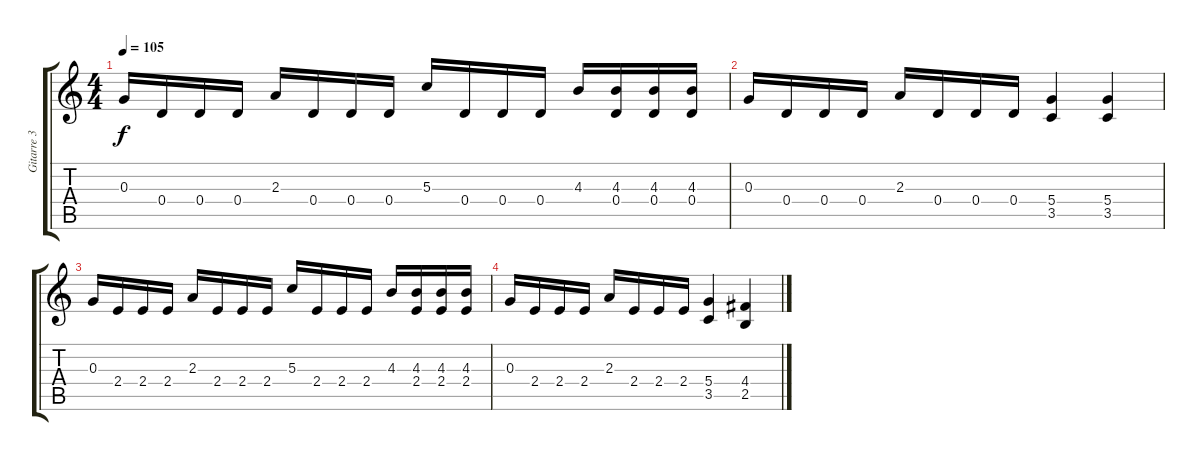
\track ("Gitarre 3" "Gitarre 3") {instrument overdrivenguitar}
\staff {score tabs}
\tuning (E4 B3 G3 D3 A2 E2) {hide}
\ts (4 4)
\tempo 105
\clef g2
\ks c
0.3.16{dy f} 0.4.16 0.4.16 0.4.16 2.3.16 0.4.16 0.4.16 0.4.16 5.3.16 0.4.16 0.4.16 0.4.16 4.3.16 (4.3 0.4).16 (4.3 0.4).16 (4.3 0.4).16 |
0.3.16 0.4.16 0.4.16 0.4.16 2.3.16 0.4.16 0.4.16 0.4.16 (5.4 3.5).4 (5.4 3.5).4 |
0.3.16 2.4.16 2.4.16 2.4.16 2.3.16 2.4.16 2.4.16 2.4.16 5.3.16 2.4.16 2.4.16 2.4.16 4.3.16 (4.3 2.4).16 (4.3 2.4).16 (4.3 2.4).16 |
0.3.16 2.4.16 2.4.16 2.4.16 2.3.16 2.4.16 2.4.16 2.4.16 (5.4 3.5).4 (4.4 2.5).4
